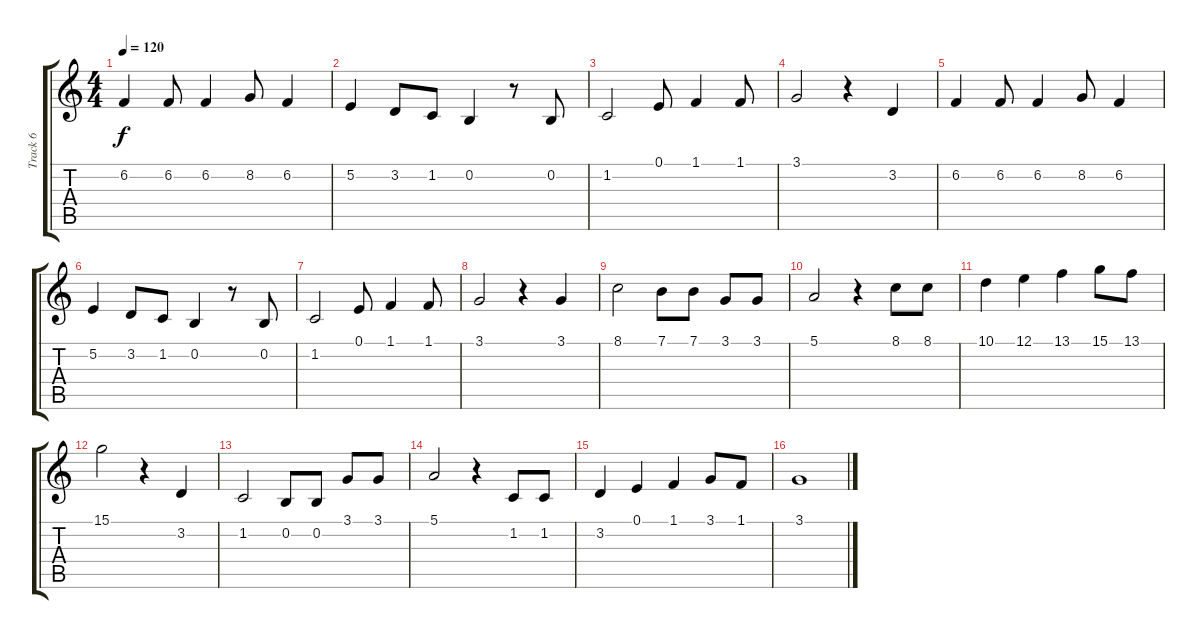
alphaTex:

\track ("Track 6" "Track 6") {instrument sopranosax}
\staff {score tabs}
\tuning (E4 B3 G3 D3 A2 E2) {hide}
\ts (4 4)
\tempo 120
\clef g2
\ks c
6.2.4{dy f} 6.2.8 6.2.4 8.2.8 6.2.4 |
5.2.4 3.2.8 1.2.8 0.2.4 r.8 0.2.8 |
1.2.2 0.1.8 1.1.4 1.1.8 |
3.1.2 r.4 3.2.4 |
6.2.4 6.2.8 6.2.4 8.2.8 6.2.4 |
5.2.4 3.2.8 1.2.8 0.2.4 r.8 0.2.8 |
1.2.2 0.1.8 1.1.4 1.1.8 |
3.1.2 r.4 3.1.4 |
8.1.2 7.1.8 7.1.8 3.1.8 3.1.8 |
5.1.2 r.4 8.1.8 8.1.8 |
10.1.4 12.1.4 13.1.4 15.1.8 13.1.8 |
15.1.2 r.4 3.2.4 |
1.2.2 0.2.8 0.2.8 3.1.8 3.1.8 |
5.1.2 r.4 1.2.8 1.2.8 |
3.2.4 0.1.4 1.1.4 3.1.8 1.1.8 |
3.1.1
